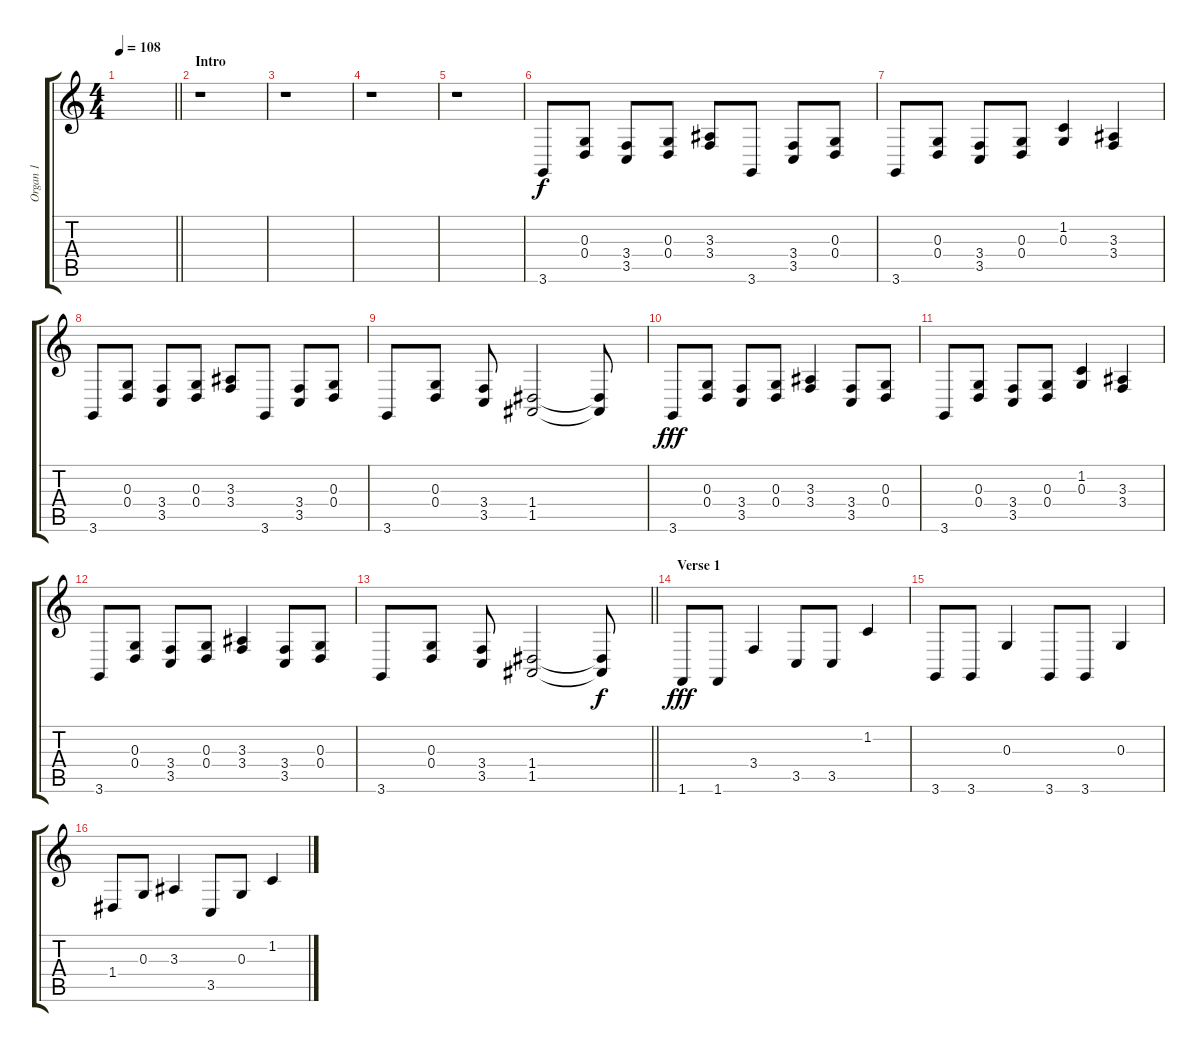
\track ("Organ 1" "Organ 1") {instrument drawbarorgan}
\staff {score tabs}
\tuning (E4 B3 G3 D3 A2 E2) {hide}
\ts (4 4)
\tempo 108
\clef g2
\barLineRight lightlight
\ks c
|
\section ("" "Intro")
r.1 |
r.1 |
r.1 |
r.1 |
3.6.8 (0.3 0.4).8 (3.4 3.5).8 (0.3 0.4).8 (3.3 3.4).8 3.6.8 (3.4 3.5).8 (0.3 0.4).8 |
3.6.8 (0.3 0.4).8 (3.4 3.5).8 (0.3 0.4).8 (1.2 0.3).4 (3.3 3.4).4 |
3.6.8 (0.3 0.4).8 (3.4 3.5).8 (0.3 0.4).8 (3.3 3.4).8 3.6.8 (3.4 3.5).8 (0.3 0.4).8 |
3.6.8 (0.3 0.4).8 (3.4 3.5).8 (1.4 1.5).2 (1.4{t} 1.5{t}).8{dy f} |
3.6.8{dy fff} (0.3 0.4).8 (3.4 3.5).8 (0.3 0.4).8 (3.3 3.4).4 (3.4 3.5).8 (0.3 0.4).8 |
3.6.8 (0.3 0.4).8 (3.4 3.5).8 (0.3 0.4).8 (1.2 0.3).4 (3.3 3.4).4 |
3.6.8 (0.3 0.4).8 (3.4 3.5).8 (0.3 0.4).8 (3.3 3.4).4 (3.4 3.5).8 (0.3 0.4).8 |
\barLineRight lightlight
3.6.8 (0.3 0.4).8 (3.4 3.5).8 (1.4 1.5).2 (1.4{t} 1.5{t}).8{dy f} |
\section ("" "Verse 1")
1.6.8{dy fff} 1.6.8 3.4.4 3.5.8 3.5.8 1.2.4 |
3.6.8 3.6.8 0.3.4 3.6.8 3.6.8 0.3.4 |
1.4.8 0.3.8 3.3.4 3.5.8 0.3.8 1.2.4
